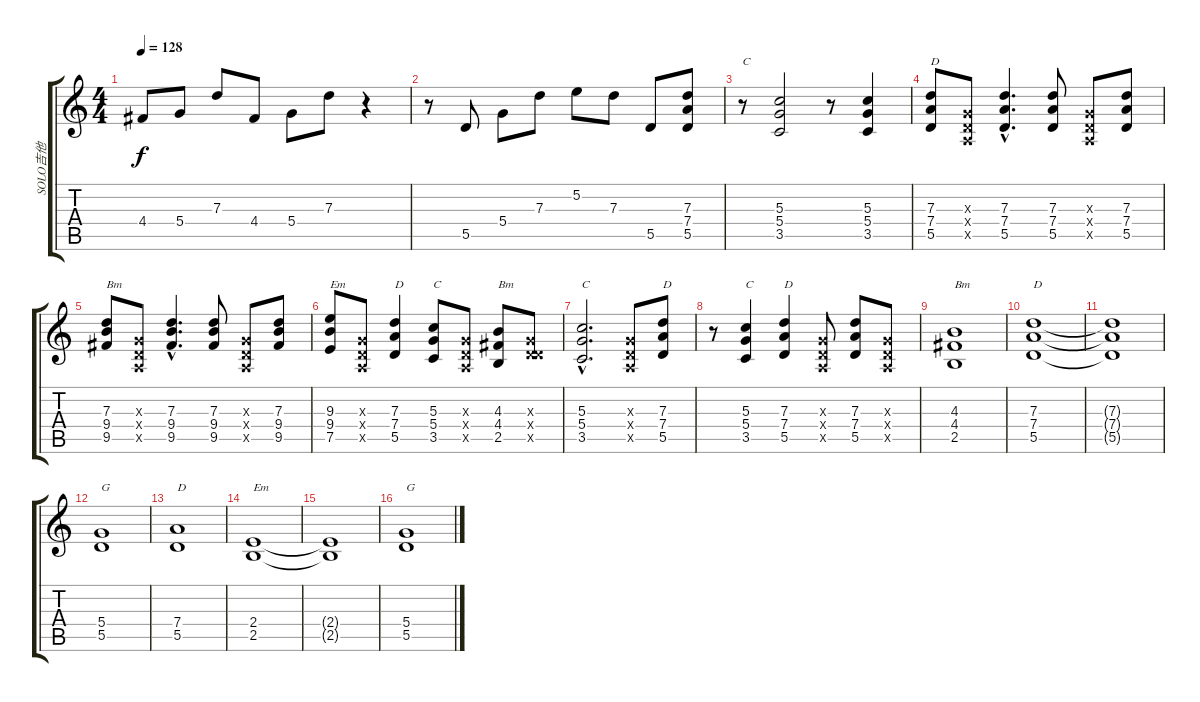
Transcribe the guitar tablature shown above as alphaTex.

\track ("SOLO吉他" "SOLO吉他") {instrument distortionguitar}
\staff {score tabs}
\tuning (E4 B3 G3 D3 A2 E2) {hide}
\ts (4 4)
\tempo 128
\clef g2
\ks c
4.4.8{dy f} 5.4.8 7.3.8 4.4.8 5.4.8 7.3.8 r.4 |
r.8 5.5.8 5.4.8 7.3.8 5.2.8 7.3.8 5.5.8 (7.3 7.4 5.5).8 |
r.8{txt "C"} (5.3 5.4 3.5).2 r.8 (5.3 5.4 3.5).4 |
(7.3 7.4 5.5).8{txt "D"} (0.3{x} 0.4{x} 0.5{x}).8 (7.3{hac} 7.4{hac} 5.5{hac}).4{d} (7.3 7.4 5.5).8 (0.3{x} 0.4{x} 0.5{x}).8 (7.3 7.4 5.5).8 |
(7.3 9.4 9.5).8{txt "Bm"} (0.3{x} 0.4{x} 0.5{x}).8 (7.3{hac} 9.4{hac} 9.5{hac}).4{d} (7.3 9.4 9.5).8 (0.3{x} 0.4{x} 0.5{x}).8 (7.3 9.4 9.5).8 |
(9.3 9.4 7.5).8{txt "Em"} (0.3{x} 0.4{x} 0.5{x}).8 (7.3 7.4 5.5).4{txt "D"} (5.3 5.4 3.5).8{txt "C"} (0.3{x} 0.4{x} 0.5{x}).8 (4.3 4.4 2.5).8{txt "Bm"} (0.3{x} 0.4{x} 5.5{x}).8 |
(5.3{hac} 5.4{hac} 3.5{hac}).2{d txt "C"} (0.3{x} 0.4{x} 0.5{x}).8 (7.3 7.4 5.5).8{txt "D"} |
r.8 (5.3 5.4 3.5).4{txt "C"} (7.3 7.4 5.5).4{txt "D"} (0.3{x} 0.4{x} 0.5{x}).8 (7.3 7.4 5.5).8 (0.3{x} 0.4{x} 0.5{x}).8 |
(4.3 4.4 2.5).1{txt "Bm"} |
(7.3 7.4 5.5).1{txt "D"} |
(7.3{t} 7.4{t} 5.5{t}).1 |
(5.4 5.5).1{txt "G" volume 9 balance 8} |
(7.4 5.5).1{txt "D"} |
(2.4 2.5).1{txt "Em"} |
(2.4{t} 2.5{t}).1 |
(5.4 5.5).1{txt "G"}
